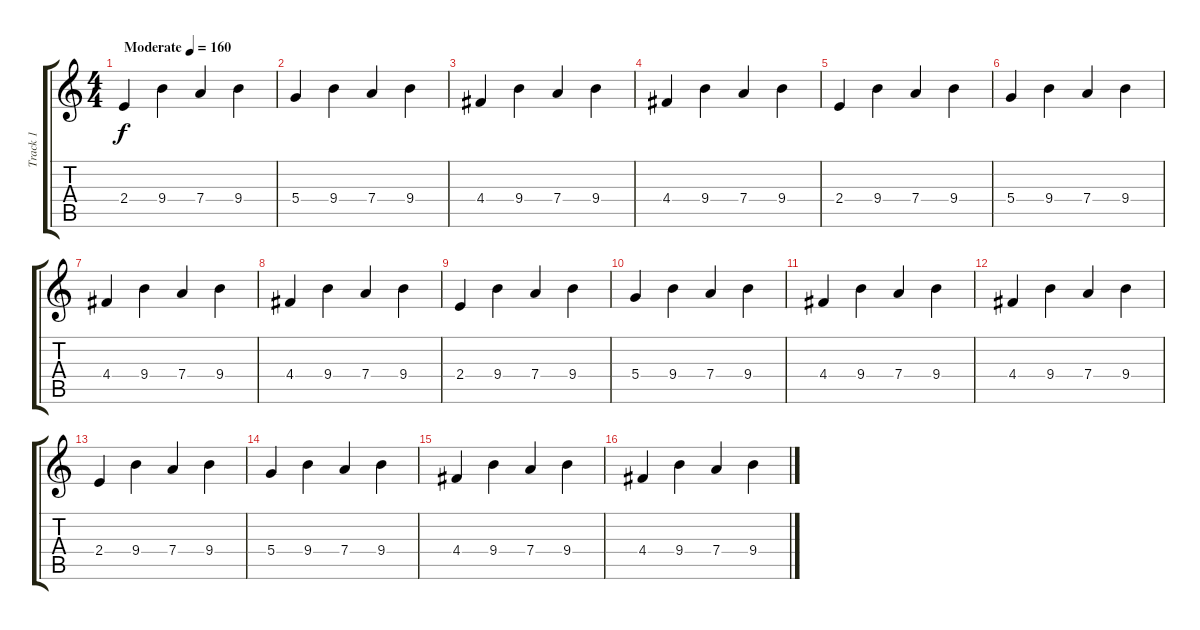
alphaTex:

\track ("Track 1" "Track 1") {instrument electricguitarclean}
\staff {score tabs}
\tuning (E4 B3 G3 D3 A2 E2) {hide}
\ts (4 4)
\tempo (160 "Moderate")
\clef g2
\ks c
2.4.4{dy f instrument electricguitarclean} 9.4.4 7.4.4 9.4.4 |
5.4.4 9.4.4 7.4.4 9.4.4 |
4.4.4 9.4.4 7.4.4 9.4.4 |
4.4.4 9.4.4 7.4.4 9.4.4 |
2.4.4 9.4.4 7.4.4 9.4.4 |
5.4.4 9.4.4 7.4.4 9.4.4 |
4.4.4 9.4.4 7.4.4 9.4.4 |
4.4.4 9.4.4 7.4.4 9.4.4 |
2.4.4 9.4.4 7.4.4 9.4.4 |
5.4.4 9.4.4 7.4.4 9.4.4 |
4.4.4 9.4.4 7.4.4 9.4.4 |
4.4.4 9.4.4 7.4.4 9.4.4 |
2.4.4 9.4.4 7.4.4 9.4.4 |
5.4.4 9.4.4 7.4.4 9.4.4 |
4.4.4 9.4.4 7.4.4 9.4.4 |
4.4.4 9.4.4 7.4.4 9.4.4
